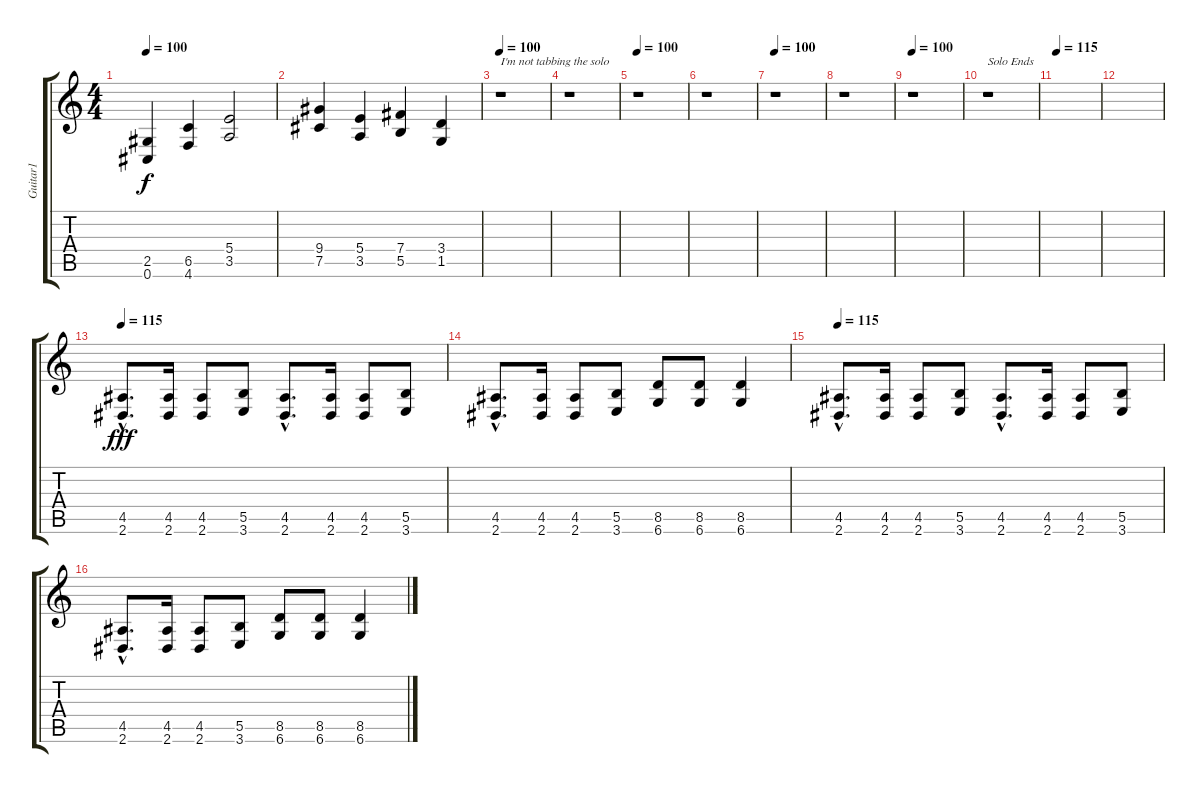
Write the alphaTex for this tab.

\track ("Guitar1" "Guitar1") {instrument distortionguitar}
\staff {score tabs}
\tuning (Db4 Ab3 E3 B2 Gb2 Db2) {hide}
\ts (4 4)
\tempo 100
\clef g2
\ks c
(2.5 0.6).4{dy f} (6.5 4.6).4 (5.4 3.5).2 |
(9.4 7.5).4 (5.4 3.5).4 (7.4 5.5).4 (3.4 1.5).4 |
\tempo 100
r.1{txt "I'm not tabbing the solo"} |
r.1 |
\tempo 100
r.1 |
r.1 |
\tempo 100
r.1 |
r.1 |
\tempo 100
r.1 |
r.1{txt "Solo Ends"} |
\tempo 115
|
|
\tempo 115
(4.5{hac} 2.6{hac}).8{d dy fff} (4.5 2.6).16 (4.5 2.6).8 (5.5 3.6).8 (4.5{hac} 2.6{hac}).8{d} (4.5 2.6).16 (4.5 2.6).8 (5.5 3.6).8 |
(4.5{hac} 2.6{hac}).8{d} (4.5 2.6).16 (4.5 2.6).8 (5.5 3.6).8 (8.5 6.6).8 (8.5 6.6).8 (8.5 6.6).4 |
\tempo 115
(4.5{hac} 2.6{hac}).8{d} (4.5 2.6).16 (4.5 2.6).8 (5.5 3.6).8 (4.5{hac} 2.6{hac}).8{d} (4.5 2.6).16 (4.5 2.6).8 (5.5 3.6).8 |
(4.5{hac} 2.6{hac}).8{d} (4.5 2.6).16 (4.5 2.6).8 (5.5 3.6).8 (8.5 6.6).8 (8.5 6.6).8 (8.5 6.6).4
